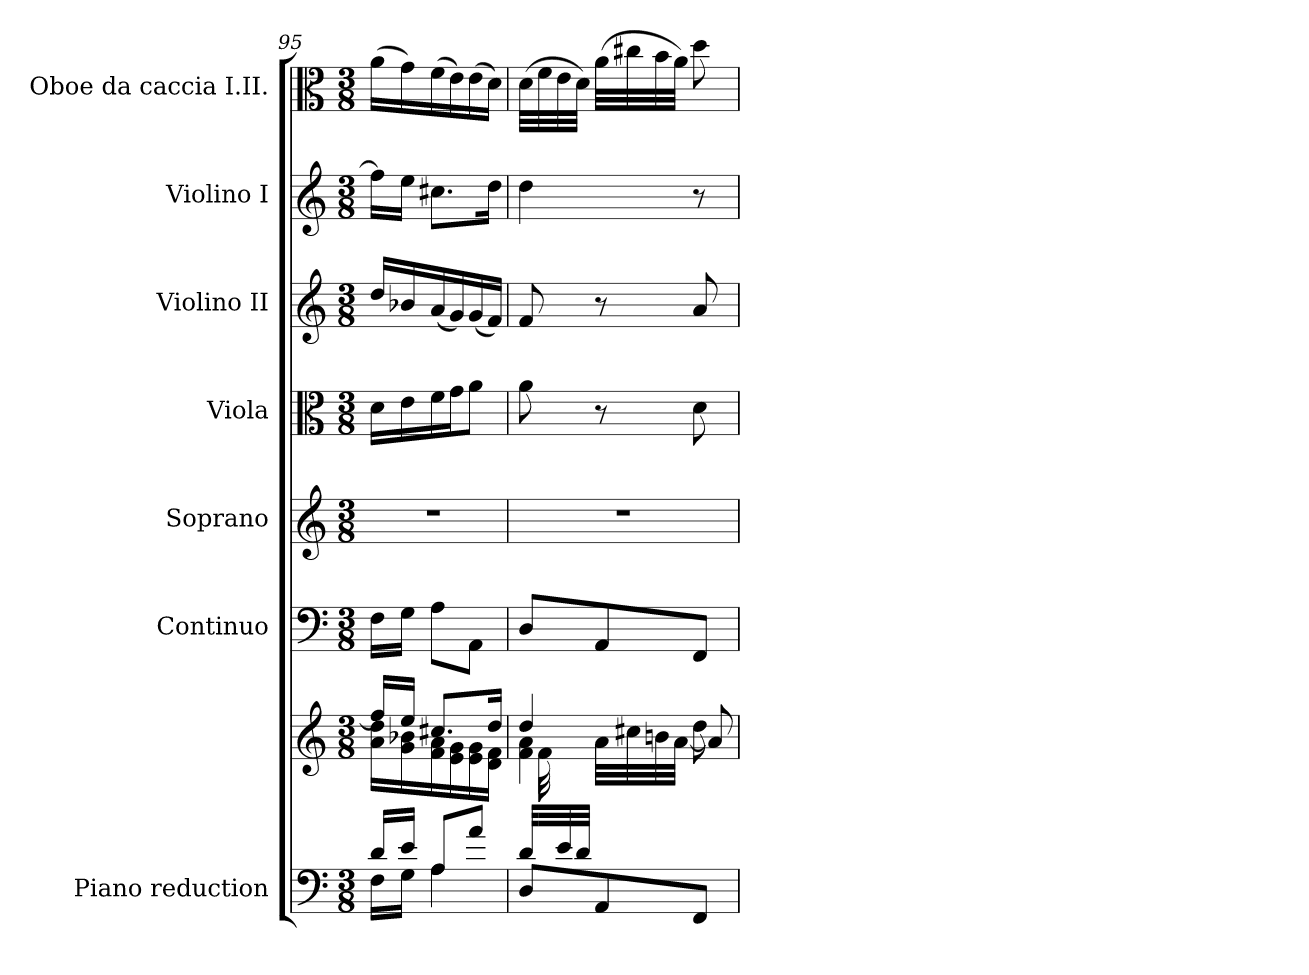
**kern	**kern	**kern	**kern	**kern	**kern	**kern	**kern
*part7	*part7	*part6	*part5	*part4	*part3	*part2	*part1
*staff8	*staff7	*staff6	*staff5	*staff4	*staff3	*staff2	*staff1
*I"Piano reduction	*	*I"Continuo	*I"Soprano	*I"Viola	*I"Violino II	*I"Violino I	*I"Oboe da caccia I.II.
*I'Pno	*	*	*	*I'Vla	*I'Vln	*I'Vln	*I'Ob
*clefF4	*clefG2	*clefF4	*clefG2	*clefC3	*clefG2	*clefG2	*clefC3
*k[]	*k[]	*k[]	*k[]	*k[]	*k[]	*k[]	*k[]
*M3/8	*M3/8	*M3/8	*M3/8	*M3/8	*M3/8	*M3/8	*M3/8
=95	=95	=95	=95	=95	=95	=95	=95
*^	*^	*	*	*	*	*	*
16d/LL	16F\LL	16ff/LL]	16a\ 16dd\LL	16F\LL	4.r	16d\LL	16dd/LL	16ff\LL]	(>16a\LL
16e/JJ	16G\JJ	16ee/JJ	16g\ 16b-X\	16G\JJ	.	16e\	16b-X/	16ee\JJ	16g\)
8A/L	4A\	8.cc#X/L	16f\ 16a\	8A\L	.	16f\	(<16a/	8.cc#X\L	(>16f\
.	.	.	16e\ 16g\	.	.	16g\J	16g/)	.	16e\)
8a/J	.	.	16e\ 16g\	8AA\J	.	8a\J	(<16g/	.	(>16e\
.	.	16dd/Jk	16d\ 16f\JJ	.	.	.	16f/JJ)	16dd\Jk	16d\JJ)
=96	=96	=96	=96	=96	=96	=96	=96	=96	=96
*	*	*	*^	*	*	*	*	*	*
32d/LLL	8D/L	4dd/	32ryy	4f\ 4a\	8D/L	4.r	8a\	8f/	4dd\	(>32d\LLL
32ryy	.	.	32f\	.	.	.	.	.	.	32f\
32e/	.	.	16ryy	.	.	.	.	.	.	32e\
32d/JJJ	.	.	.	.	.	.	.	.	.	32d\JJJ)
4ryy	8AA/	.	32a\LLL	.	8AA/	.	8r	8r	.	(>32a\LLL
.	.	.	32cc#X\	.	.	.	.	.	.	32cc#X\
.	.	.	32bn\	.	.	.	.	.	.	32b\
.	.	.	[32a\JJJ	.	.	.	.	.	.	32a\JJJ)
.	8FF/J	8ryy	8dd\	8a/]	8FF/J	.	8d\	8a/	8r	8dd\
*v	*v	*	*	*	*	*	*	*	*	*
*	*v	*v	*v	*	*	*	*	*	*
=	=	=	=	=	=	=	=
*-	*-	*-	*-	*-	*-	*-	*-
